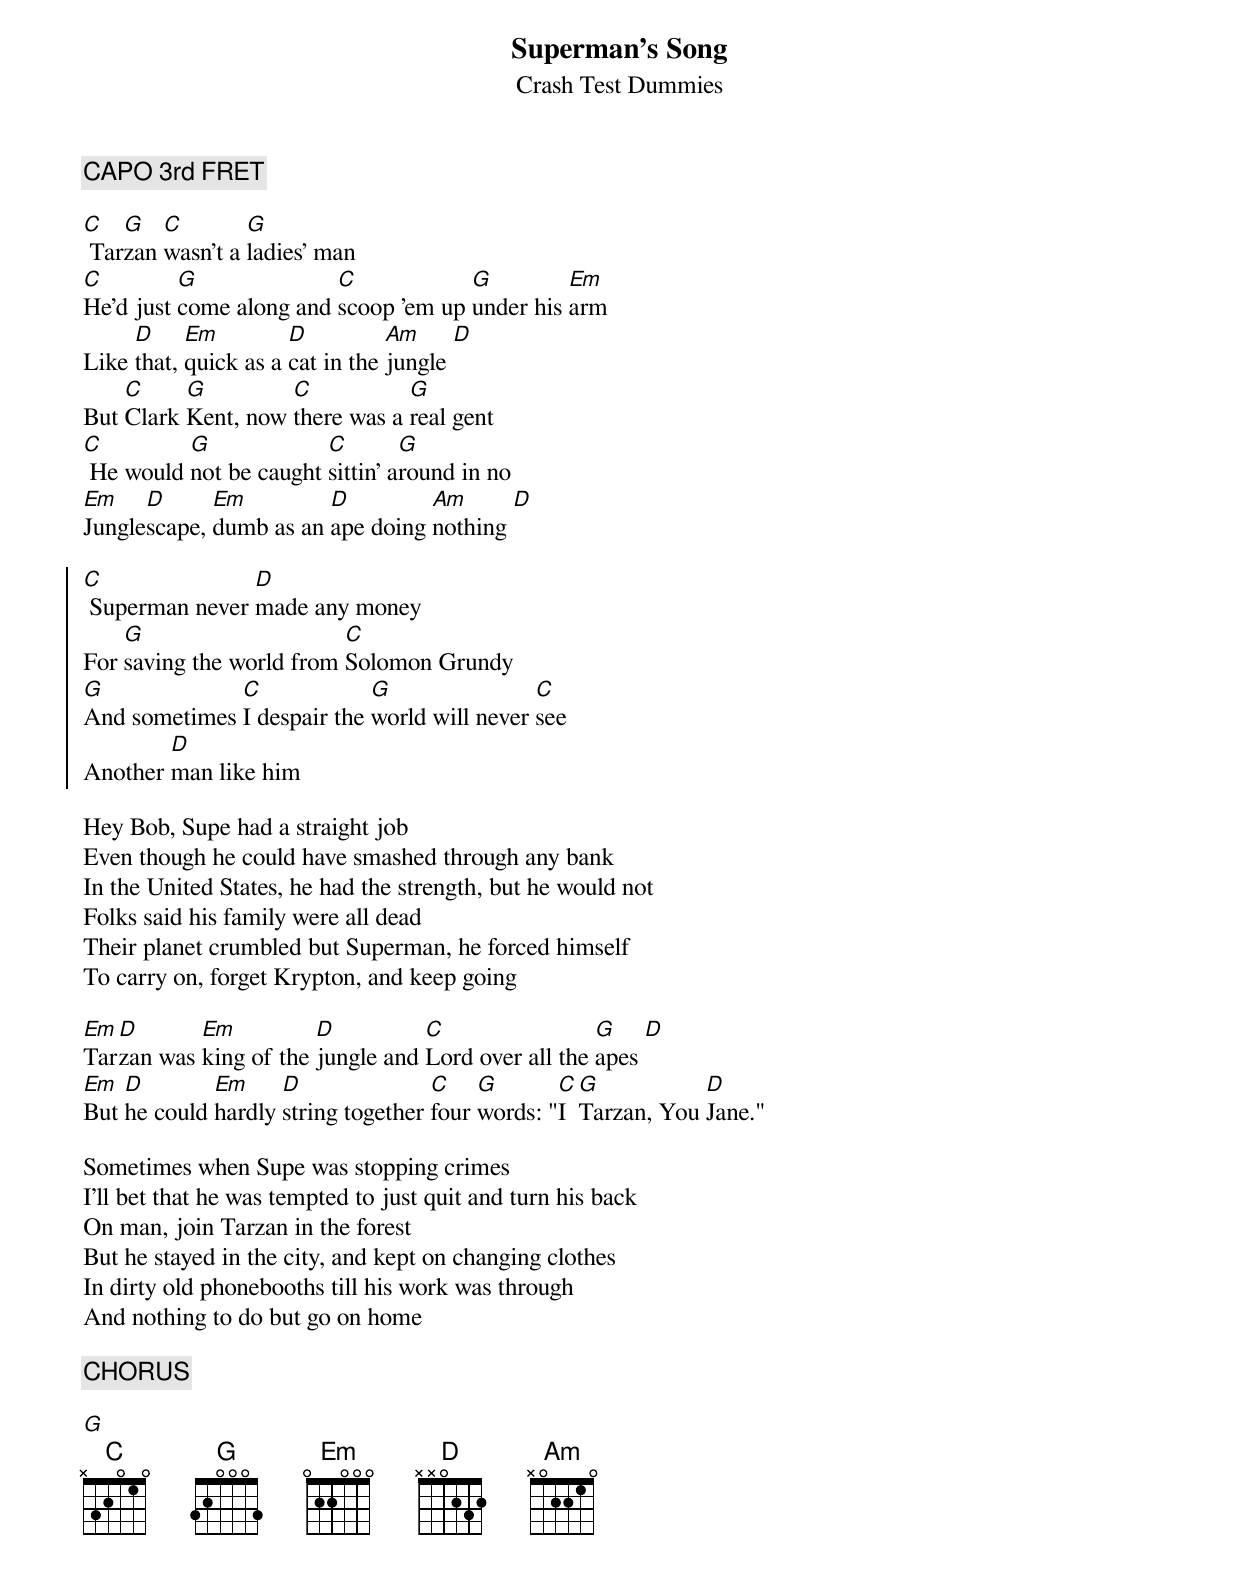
{t: Superman's Song}
{st: Crash Test Dummies}

{c: CAPO 3rd FRET}

[C] Tar[G]zan [C]wasn't a [G]ladies' man
[C]He'd just [G]come along and [C]scoop 'em up [G]under his [Em]arm
Like [D]that, [Em]quick as a [D]cat in the [Am]jungle [D]
But [C]Clark [G]Kent, now [C]there was a [G]real gent
[C] He would [G]not be caught [C]sittin' a[G]round in no
[Em]Jungle[D]scape, [Em]dumb as an [D]ape doing [Am]nothing [D]

{soc}
[C] Superman never [D]made any money
For [G]saving the world from [C]Solomon Grundy
[G]And sometimes [C]I despair the [G]world will never [C]see
Another [D]man like him
{eoc}

Hey Bob, Supe had a straight job
Even though he could have smashed through any bank
In the United States, he had the strength, but he would not
Folks said his family were all dead
Their planet crumbled but Superman, he forced himself
To carry on, forget Krypton, and keep going

[Em]Tar[D]zan was [Em]king of the [D]jungle and [C]Lord over all the [G]apes [D]
[Em]But [D]he could [Em]hardly [D]string together [C]four [G]words: "[C]I [G]Tarzan, You [D]Jane."

Sometimes when Supe was stopping crimes
I'll bet that he was tempted to just quit and turn his back
On man, join Tarzan in the forest
But he stayed in the city, and kept on changing clothes
In dirty old phonebooths till his work was through
And nothing to do but go on home

{c: CHORUS}

[G]
